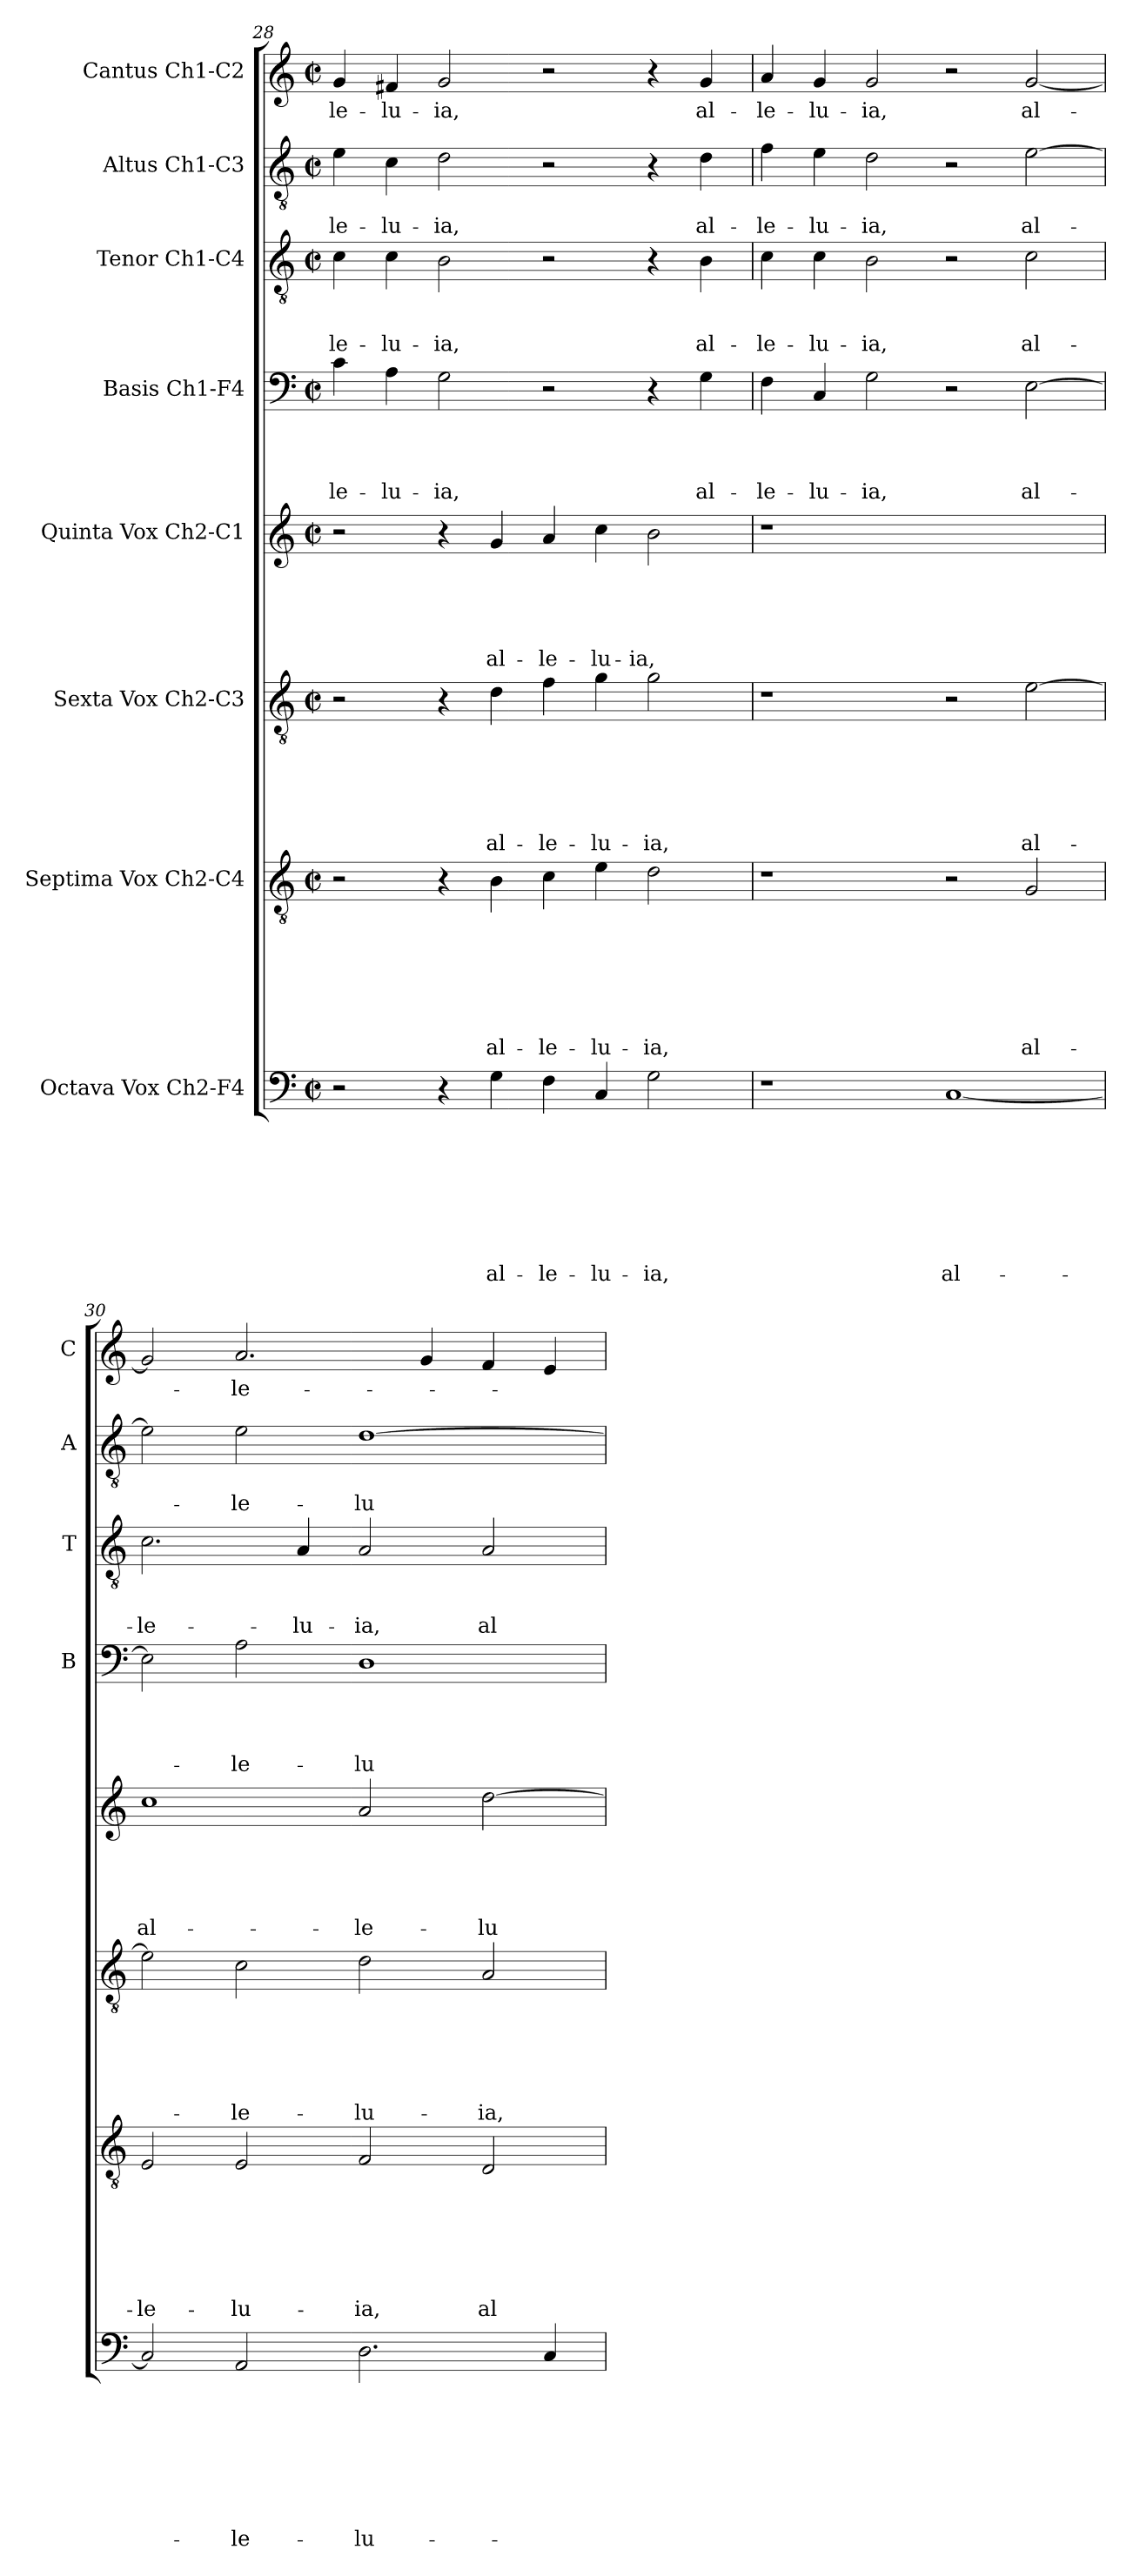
**kern	**text	**text	**text	**text	**text	**text	**text	**text	**kern	**text	**text	**text	**text	**text	**text	**text	**kern	**text	**text	**text	**text	**text	**text	**kern	**text	**text	**text	**text	**text	**kern	**text	**text	**text	**text	**kern	**text	**text	**text	**kern	**text	**text	**kern	**text
*part8	*part8	*part8	*part8	*part8	*part8	*part8	*part8	*part8	*part7	*part7	*part7	*part7	*part7	*part7	*part7	*part7	*part6	*part6	*part6	*part6	*part6	*part6	*part6	*part5	*part5	*part5	*part5	*part5	*part5	*part4	*part4	*part4	*part4	*part4	*part3	*part3	*part3	*part3	*part2	*part2	*part2	*part1	*part1
*staff8	*staff8	*staff8	*staff8	*staff8	*staff8	*staff8	*staff8	*staff8	*staff7	*staff7	*staff7	*staff7	*staff7	*staff7	*staff7	*staff7	*staff6	*staff6	*staff6	*staff6	*staff6	*staff6	*staff6	*staff5	*staff5	*staff5	*staff5	*staff5	*staff5	*staff4	*staff4	*staff4	*staff4	*staff4	*staff3	*staff3	*staff3	*staff3	*staff2	*staff2	*staff2	*staff1	*staff1
*I"Octava Vox Ch2-F4	*	*	*	*	*	*	*	*	*I"Septima Vox Ch2-C4	*	*	*	*	*	*	*	*I"Sexta Vox Ch2-C3	*	*	*	*	*	*	*I"Quinta Vox Ch2-C1	*	*	*	*	*	*I"Basis Ch1-F4	*	*	*	*	*I"Tenor Ch1-C4	*	*	*	*I"Altus Ch1-C3	*	*	*I"Cantus Ch1-C2	*
*	*	*	*	*	*	*	*	*	*	*	*	*	*	*	*	*	*	*	*	*	*	*	*	*	*	*	*	*	*	*I'B	*	*	*	*	*I'T	*	*	*	*I'A	*	*	*I'C	*
*clefF4	*	*	*	*	*	*	*	*	*clefGv2	*	*	*	*	*	*	*	*clefGv2	*	*	*	*	*	*	*clefG2	*	*	*	*	*	*clefF4	*	*	*	*	*clefGv2	*	*	*	*clefGv2	*	*	*clefG2	*
*k[]	*	*	*	*	*	*	*	*	*k[]	*	*	*	*	*	*	*	*k[]	*	*	*	*	*	*	*k[]	*	*	*	*	*	*k[]	*	*	*	*	*k[]	*	*	*	*k[]	*	*	*k[]	*
*C:	*	*	*	*	*	*	*	*	*C:	*	*	*	*	*	*	*	*C:	*	*	*	*	*	*	*C:	*	*	*	*	*	*C:	*	*	*	*	*C:	*	*	*	*C:	*	*	*C:	*
*M2/2	*	*	*	*	*	*	*	*	*M2/2	*	*	*	*	*	*	*	*M2/2	*	*	*	*	*	*	*M2/2	*	*	*	*	*	*M2/2	*	*	*	*	*M2/2	*	*	*	*M2/2	*	*	*M2/2	*
*met(c|)	*	*	*	*	*	*	*	*	*met(c|)	*	*	*	*	*	*	*	*met(c|)	*	*	*	*	*	*	*met(c|)	*	*	*	*	*	*met(c|)	*	*	*	*	*met(c|)	*	*	*	*met(c|)	*	*	*met(c|)	*
=28	=28	=28	=28	=28	=28	=28	=28	=28	=28	=28	=28	=28	=28	=28	=28	=28	=28	=28	=28	=28	=28	=28	=28	=28	=28	=28	=28	=28	=28	=28	=28	=28	=28	=28	=28	=28	=28	=28	=28	=28	=28	=28	=28
!	!	!	!	!	!	!	!	!	!	!	!	!	!	!	!	!	!	!	!	!	!	!	!	!	!	!	!	!	!	!	!	!	!	!LO:LY:b	!	!	!	!LO:LY:b	!	!	!LO:LY:b	!	!LO:LY:b
2r	.	.	.	.	.	.	.	.	2r	.	.	.	.	.	.	.	2r	.	.	.	.	.	.	2r	.	.	.	.	.	4c\	.	.	.	-le-	4c\	.	.	-le-	4e\	.	-le-	4g/	-le-
!	!	!	!	!	!	!	!	!	!	!	!	!	!	!	!	!	!	!	!	!	!	!	!	!	!	!	!	!	!	!	!	!	!	!LO:LY:b	!	!	!	!LO:LY:b	!	!	!LO:LY:b	!	!LO:LY:b
.	.	.	.	.	.	.	.	.	.	.	.	.	.	.	.	.	.	.	.	.	.	.	.	.	.	.	.	.	.	4A\	.	.	.	-lu-	4c\	.	.	-lu-	4c\	.	-lu-	4f#X/	-lu-
!	!	!	!	!	!	!	!	!	!	!	!	!	!	!	!	!	!	!	!	!	!	!	!	!	!	!	!	!	!	!	!	!	!	!LO:LY:b	!	!	!	!LO:LY:b	!	!	!LO:LY:b	!	!LO:LY:b
4r	.	.	.	.	.	.	.	.	4r	.	.	.	.	.	.	.	4r	.	.	.	.	.	.	4r	.	.	.	.	.	2G\	.	.	.	-ia,	2B\	.	.	-ia,	2d\	.	-ia,	2g/	-ia,
!	!	!	!	!	!	!	!	!LO:LY:b	!	!	!	!	!	!	!	!LO:LY:b	!	!	!	!	!	!	!LO:LY:b	!	!	!	!	!	!LO:LY:b	!	!	!	!	!	!	!	!	!	!	!	!	!	!
4G\	.	.	.	.	.	.	.	al-	4B\	.	.	.	.	.	.	al-	4d\	.	.	.	.	.	al-	4g/	.	.	.	.	al-	.	.	.	.	.	.	.	.	.	.	.	.	.	.
!	!	!	!	!	!	!	!	!LO:LY:b	!	!	!	!	!	!	!	!LO:LY:b	!	!	!	!	!	!	!LO:LY:b	!	!	!	!	!	!LO:LY:b	!	!	!	!	!	!	!	!	!	!	!	!	!	!
4F\	.	.	.	.	.	.	.	-le-	4c\	.	.	.	.	.	.	-le-	4f\	.	.	.	.	.	-le-	4a/	.	.	.	.	-le-	2r	.	.	.	.	2r	.	.	.	2r	.	.	2r	.
!	!	!	!	!	!	!	!	!LO:LY:b	!	!	!	!	!	!	!	!LO:LY:b	!	!	!	!	!	!	!LO:LY:b	!	!	!	!	!	!LO:LY:b	!	!	!	!	!	!	!	!	!	!	!	!	!	!
4C/	.	.	.	.	.	.	.	-lu-	4e\	.	.	.	.	.	.	-lu-	4g\	.	.	.	.	.	-lu-	4cc\	.	.	.	.	-lu-	.	.	.	.	.	.	.	.	.	.	.	.	.	.
!	!	!	!	!	!	!	!	!LO:LY:b	!	!	!	!	!	!	!	!LO:LY:b	!	!	!	!	!	!	!LO:LY:b	!	!	!	!	!	!LO:LY:b	!	!	!	!	!	!	!	!	!	!	!	!	!	!
2G\	.	.	.	.	.	.	.	-ia,	2d\	.	.	.	.	.	.	-ia,	2g\	.	.	.	.	.	-ia,	2b\	.	.	.	.	-ia,	4r	.	.	.	.	4r	.	.	.	4r	.	.	4r	.
!	!	!	!	!	!	!	!	!	!	!	!	!	!	!	!	!	!	!	!	!	!	!	!	!	!	!	!	!	!	!	!	!	!	!LO:LY:b	!	!	!	!LO:LY:b	!	!	!LO:LY:b	!	!LO:LY:b
.	.	.	.	.	.	.	.	.	.	.	.	.	.	.	.	.	.	.	.	.	.	.	.	.	.	.	.	.	.	4G\	.	.	.	al-	4B\	.	.	al-	4d\	.	al-	4g/	al-
!!LO:PB:g=z
=29	=29	=29	=29	=29	=29	=29	=29	=29	=29	=29	=29	=29	=29	=29	=29	=29	=29	=29	=29	=29	=29	=29	=29	=29	=29	=29	=29	=29	=29	=29	=29	=29	=29	=29	=29	=29	=29	=29	=29	=29	=29	=29	=29
!	!	!	!	!	!	!	!	!	!	!	!	!	!	!	!	!	!	!	!	!	!	!	!	!	!	!	!	!	!	!	!	!	!	!LO:LY:b	!	!	!	!LO:LY:b	!	!	!LO:LY:b	!	!LO:LY:b
1r	.	.	.	.	.	.	.	.	1r	.	.	.	.	.	.	.	1r	.	.	.	.	.	.	1r	.	.	.	.	.	4F\	.	.	.	-le-	4c\	.	.	-le-	4f\	.	-le-	4a/	-le-
!	!	!	!	!	!	!	!	!	!	!	!	!	!	!	!	!	!	!	!	!	!	!	!	!	!	!	!	!	!	!	!	!	!	!LO:LY:b	!	!	!	!LO:LY:b	!	!	!LO:LY:b	!	!LO:LY:b
.	.	.	.	.	.	.	.	.	.	.	.	.	.	.	.	.	.	.	.	.	.	.	.	.	.	.	.	.	.	4C/	.	.	.	-lu-	4c\	.	.	-lu-	4e\	.	-lu-	4g/	-lu-
!	!	!	!	!	!	!	!	!	!	!	!	!	!	!	!	!	!	!	!	!	!	!	!	!	!	!	!	!	!	!	!	!	!	!LO:LY:b	!	!	!	!LO:LY:b	!	!	!LO:LY:b	!	!LO:LY:b
.	.	.	.	.	.	.	.	.	.	.	.	.	.	.	.	.	.	.	.	.	.	.	.	.	.	.	.	.	.	2G\	.	.	.	-ia,	2B\	.	.	-ia,	2d\	.	-ia,	2g/	-ia,
!	!	!	!	!	!	!	!	!LO:LY:b	!	!	!	!	!	!	!	!	!	!	!	!	!	!	!	!	!	!	!	!	!	!	!	!	!	!	!	!	!	!	!	!	!	!	!
[1C	.	.	.	.	.	.	.	al-	2r	.	.	.	.	.	.	.	2r	.	.	.	.	.	.	1ryy	.	.	.	.	.	2r	.	.	.	.	2r	.	.	.	2r	.	.	2r	.
!	!	!	!	!	!	!	!	!	!	!	!	!	!	!	!	!LO:LY:b	!	!	!	!	!	!	!LO:LY:b	!	!	!	!	!	!	!	!	!	!	!LO:LY:b	!	!	!	!LO:LY:b	!	!	!LO:LY:b	!	!LO:LY:b
.	.	.	.	.	.	.	.	.	2G/	.	.	.	.	.	.	al-	[2e\	.	.	.	.	.	al-	.	.	.	.	.	.	[2E\	.	.	.	al-	2c\	.	.	al-	[2e\	.	al-	[2g/	al-
=30	=30	=30	=30	=30	=30	=30	=30	=30	=30	=30	=30	=30	=30	=30	=30	=30	=30	=30	=30	=30	=30	=30	=30	=30	=30	=30	=30	=30	=30	=30	=30	=30	=30	=30	=30	=30	=30	=30	=30	=30	=30	=30	=30
!	!	!	!	!	!	!	!	!	!	!	!	!	!	!	!	!LO:LY:b	!	!	!	!	!	!	!	!	!	!	!	!	!LO:LY:b	!	!	!	!	!	!	!	!	!LO:LY:b	!	!	!	!	!
2C/]	.	.	.	.	.	.	.	.	2E/	.	.	.	.	.	.	-le-	2e\]	.	.	.	.	.	.	1cc	.	.	.	.	al-	2E\]	.	.	.	.	2.c\	.	.	-le-	2e\]	.	.	2g/]	.
!	!	!	!	!	!	!	!	!LO:LY:b	!	!	!	!	!	!	!	!LO:LY:b	!	!	!	!	!	!	!LO:LY:b	!	!	!	!	!	!	!	!	!	!	!LO:LY:b	!	!	!	!	!	!	!LO:LY:b	!	!LO:LY:b
2AA/	.	.	.	.	.	.	.	-le-	2E/	.	.	.	.	.	.	-lu-	2c\	.	.	.	.	.	-le-	.	.	.	.	.	.	2A\	.	.	.	-le-	.	.	.	.	2e\	.	-le-	2.a/	-le-
!	!	!	!	!	!	!	!	!	!	!	!	!	!	!	!	!	!	!	!	!	!	!	!	!	!	!	!	!	!	!	!	!	!	!	!	!	!	!LO:LY:b	!	!	!	!	!
.	.	.	.	.	.	.	.	.	.	.	.	.	.	.	.	.	.	.	.	.	.	.	.	.	.	.	.	.	.	.	.	.	.	.	4A/	.	.	-lu-	.	.	.	.	.
!	!	!	!	!	!	!	!	!LO:LY:b	!	!	!	!	!	!	!	!LO:LY:b	!	!	!	!	!	!	!LO:LY:b	!	!	!	!	!	!LO:LY:b	!	!	!	!	!LO:LY:b	!	!	!	!LO:LY:b	!	!	!LO:LY:b	!	!
2.D\	.	.	.	.	.	.	.	-lu-	2F/	.	.	.	.	.	.	-ia,	2d\	.	.	.	.	.	-lu-	2a/	.	.	.	.	-le-	1D	.	.	.	-lu-	2A/	.	.	-ia,	[1d	.	-lu-	.	.
.	.	.	.	.	.	.	.	.	.	.	.	.	.	.	.	.	.	.	.	.	.	.	.	.	.	.	.	.	.	.	.	.	.	.	.	.	.	.	.	.	.	4g/	.
!	!	!	!	!	!	!	!	!	!	!	!	!	!	!	!	!LO:LY:b	!	!	!	!	!	!	!LO:LY:b	!	!	!	!	!	!LO:LY:b	!	!	!	!	!	!	!	!	!LO:LY:b	!	!	!	!	!
.	.	.	.	.	.	.	.	.	2D/	.	.	.	.	.	.	al-	2A/	.	.	.	.	.	-ia,	[2dd\	.	.	.	.	-lu-	.	.	.	.	.	2A/	.	.	al-	.	.	.	4f/	.
4C/	.	.	.	.	.	.	.	.	.	.	.	.	.	.	.	.	.	.	.	.	.	.	.	.	.	.	.	.	.	.	.	.	.	.	.	.	.	.	.	.	.	4e/	.
=	=	=	=	=	=	=	=	=	=	=	=	=	=	=	=	=	=	=	=	=	=	=	=	=	=	=	=	=	=	=	=	=	=	=	=	=	=	=	=	=	=	=	=
*-	*-	*-	*-	*-	*-	*-	*-	*-	*-	*-	*-	*-	*-	*-	*-	*-	*-	*-	*-	*-	*-	*-	*-	*-	*-	*-	*-	*-	*-	*-	*-	*-	*-	*-	*-	*-	*-	*-	*-	*-	*-	*-	*-
